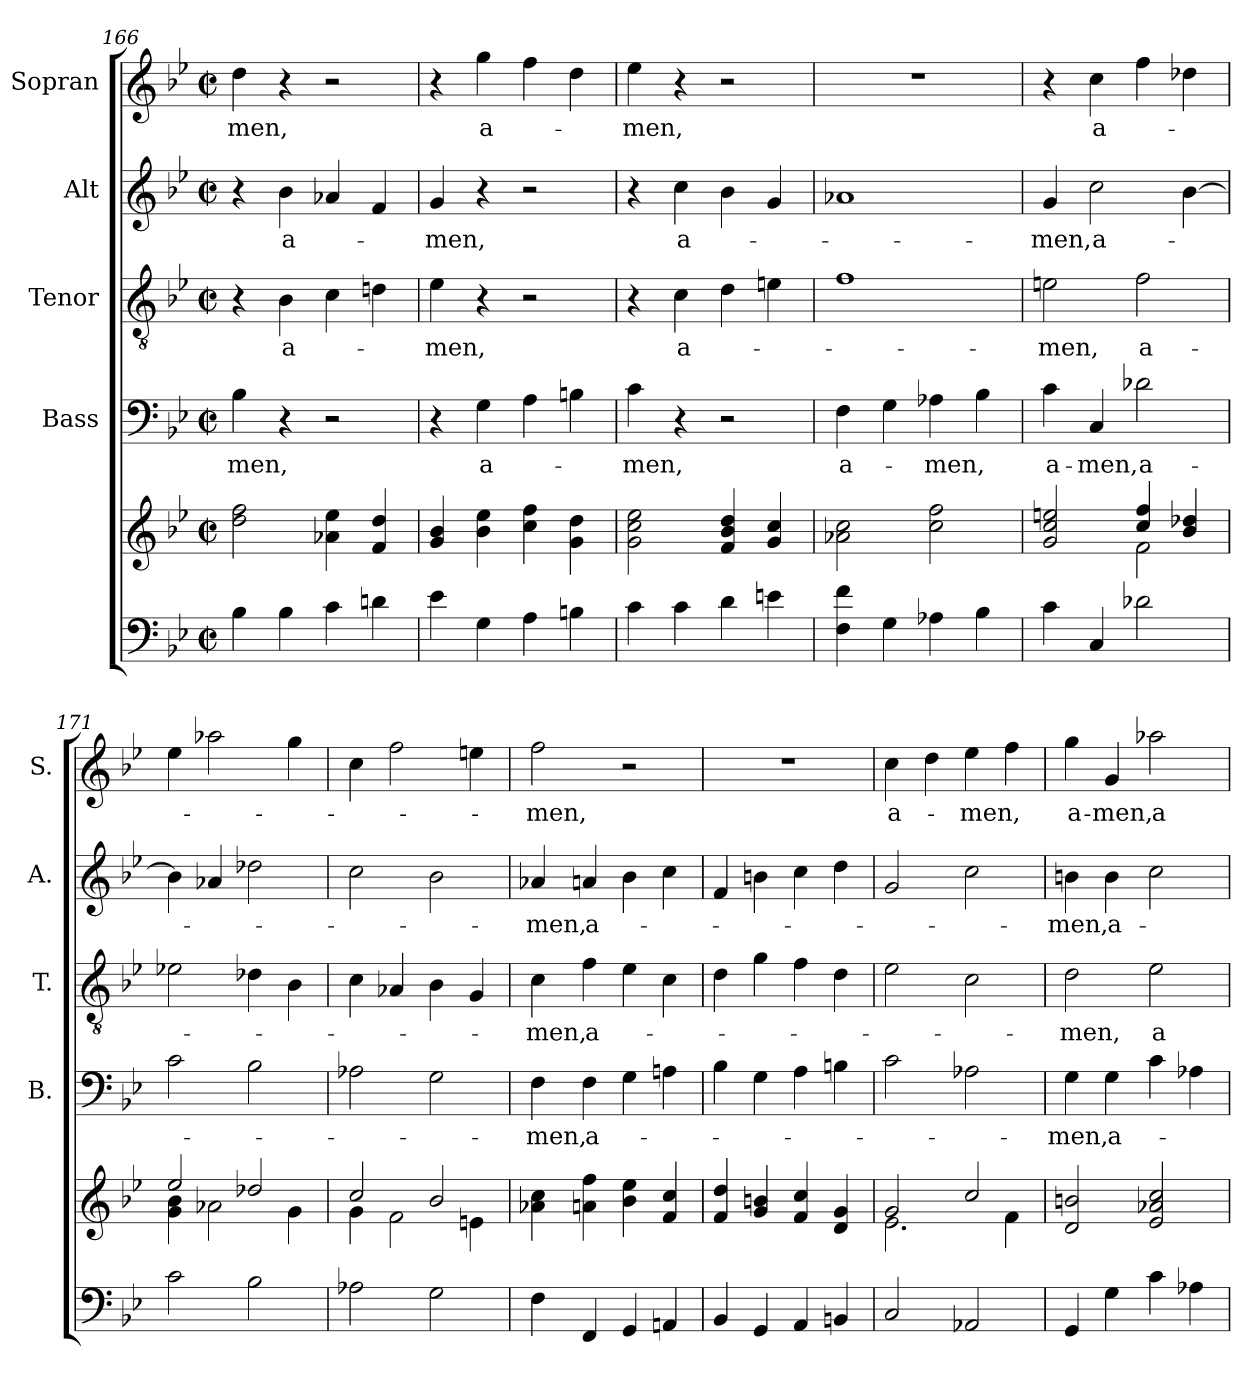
**kern	**kern	**kern	**text	**kern	**text	**kern	**text	**kern	**text
*part5	*part5	*part4	*part4	*part3	*part3	*part2	*part2	*part1	*part1
*staff6	*staff5	*staff4	*staff4	*staff3	*staff3	*staff2	*staff2	*staff1	*staff1
*	*	*I"Bass	*	*I"Tenor	*	*I"Alt	*	*I"Sopran	*
*	*	*I'B.	*	*I'T.	*	*I'A.	*	*I'S.	*
*clefF4	*clefG2	*clefF4	*	*clefGv2	*	*clefG2	*	*clefG2	*
*k[b-e-]	*k[b-e-]	*k[b-e-]	*	*k[b-e-]	*	*k[b-e-]	*	*k[b-e-]	*
*B-:	*B-:	*B-:	*	*B-:	*	*B-:	*	*B-:	*
*M2/2	*M2/2	*M2/2	*	*M2/2	*	*M2/2	*	*M2/2	*
*met(c|)	*met(c|)	*met(c|)	*	*met(c|)	*	*met(c|)	*	*met(c|)	*
=166	=166	=166	=166	=166	=166	=166	=166	=166	=166
!	!	!	!LO:LY:b	!	!	!	!	!	!LO:LY:b
4B-\	2dd\ 2ff\	4B-\	-men,	4r	.	4r	.	4dd\	-men,
!	!	!	!	!	!LO:LY:b	!	!LO:LY:b	!	!
4B-\	.	4r	.	4B-\	a-	4b-\	a-	4r	.
4c\	4a-X\ 4ee-\	2r	.	4c\	.	4a-X/	.	2r	.
4dn\	4f/ 4dd/	.	.	4dn\	.	4f/	.	.	.
!!LO:LB:g=z
=167	=167	=167	=167	=167	=167	=167	=167	=167	=167
!	!	!	!	!	!LO:LY:b	!	!LO:LY:b	!	!
4e-\	4g/ 4b-/	4r	.	4e-\	-men,	4g/	-men,	4r	.
!	!	!	!LO:LY:b	!	!	!	!	!	!LO:LY:b
4G\	4b-\ 4ee-\	4G\	a-	4r	.	4r	.	4gg\	a-
4A\	4cc\ 4ff\	4A\	.	2r	.	2r	.	4ff\	.
4Bn\	4g\ 4dd\	4Bn\	.	.	.	.	.	4dd\	.
=168	=168	=168	=168	=168	=168	=168	=168	=168	=168
!	!	!	!LO:LY:b	!	!	!	!	!	!LO:LY:b
4c\	2g\ 2cc\ 2ee-\	4c\	-men,	4r	.	4r	.	4ee-\	-men,
!	!	!	!	!	!LO:LY:b	!	!LO:LY:b	!	!
4c\	.	4r	.	4c\	a-	4cc\	a-	4r	.
4d\	4f/ 4b-/ 4dd/	2r	.	4d\	.	4b-\	.	2r	.
4en\	4g/ 4cc/	.	.	4en\	.	4g/	.	.	.
=169	=169	=169	=169	=169	=169	=169	=169	=169	=169
!	!	!	!LO:LY:b	!	!	!	!	!	!
4F\ 4f\	2a-X\ 2cc\	4F\	a-	1f	.	1a-X	.	1r	.
4G\	.	4G\	.	.	.	.	.	.	.
!	!	!	!LO:LY:b	!	!	!	!	!	!
4A-X\	2cc\ 2ff\	4A-X\	-men,	.	.	.	.	.	.
4B-\	.	4B-\	.	.	.	.	.	.	.
=170	=170	=170	=170	=170	=170	=170	=170	=170	=170
*	*^	*	*	*	*	*	*	*	*
!	!	!	!	!LO:LY:b	!	!LO:LY:b	!	!LO:LY:b	!	!
4c\	2g/ 2cc/ 2een/	2ryy	4c\	a-	2en\	-men,	4g/	-men,	4r	.
!	!	!	!	!LO:LY:b	!	!	!	!LO:LY:b	!	!LO:LY:b
4C/	.	.	4C/	-men,	.	.	2cc\	a-	4cc\	a-
!	!	!	!	!LO:LY:b	!	!LO:LY:b	!	!	!	!
2d-X\	4cc/ 4ff/	2f\	2d-X\	a-	2f\	a-	.	.	4ff\	.
.	4b-/ 4dd-X/	.	.	.	.	.	[4b-\	.	4dd-X\	.
=171	=171	=171	=171	=171	=171	=171	=171	=171	=171	=171
2c\	2ee-/	4g\ 4b-\	2c\	.	2e-X\	.	4b-\]	.	4ee-\	.
.	.	2a-X\	.	.	.	.	4a-X/	.	2aa-X\	.
2B-\	2dd-X/	.	2B-\	.	4d-X\	.	2dd-X\	.	.	.
.	.	4g\	.	.	4B-\	.	.	.	4gg\	.
=172	=172	=172	=172	=172	=172	=172	=172	=172	=172	=172
2A-X\	2cc/	4g\	2A-X\	.	4c\	.	2cc\	.	4cc\	.
.	.	2f\	.	.	4A-X/	.	.	.	2ff\	.
2G\	2b-/	.	2G\	.	4B-\	.	2b-\	.	.	.
.	.	4en\	.	.	4G/	.	.	.	4een\	.
!!LO:PB:g=z
=173	=173	=173	=173	=173	=173	=173	=173	=173	=173	=173
!	!	!	!	!LO:LY:b	!	!LO:LY:b	!	!LO:LY:b	!	!LO:LY:b
*	*v	*v	*	*	*	*	*	*	*	*
4F\	4a-X\ 4cc\	4F\	-men,	4c\	-men,	4a-X/	-men,	2ff\	-men,
!	!	!	!LO:LY:b	!	!LO:LY:b	!	!LO:LY:b	!	!
4FF/	4an\ 4ff\	4F\	a-	4f\	a-	4an/	a-	.	.
4GG/	4b-\ 4ee-\	4G\	.	4e-\	.	4b-\	.	2r	.
4AAn/	4f/ 4cc/	4An\	.	4c\	.	4cc\	.	.	.
=174	=174	=174	=174	=174	=174	=174	=174	=174	=174
4BB-/	4f/ 4dd/	4B-\	.	4d\	.	4f/	.	1r	.
4GG/	4g/ 4bn/	4G\	.	4g\	.	4bn\	.	.	.
4AA/	4f/ 4cc/	4A\	.	4f\	.	4cc\	.	.	.
4BBn/	4d/ 4g/	4Bn\	.	4d\	.	4dd\	.	.	.
=175	=175	=175	=175	=175	=175	=175	=175	=175	=175
*	*^	*	*	*	*	*	*	*	*
!	!	!	!	!	!	!	!	!	!	!LO:LY:b
2C/	2g/	2.e-\	2c\	.	2e-\	.	2g/	.	4cc\	a-
.	.	.	.	.	.	.	.	.	4dd\	.
!	!	!	!	!	!	!	!	!	!	!LO:LY:b
2AA-X/	2cc/	.	2A-X\	.	2c\	.	2cc\	.	4ee-\	-men,
.	.	4f\	.	.	.	.	.	.	4ff\	.
=176	=176	=176	=176	=176	=176	=176	=176	=176	=176	=176
!	!	!	!	!LO:LY:b	!	!LO:LY:b	!	!LO:LY:b	!	!LO:LY:b
*	*v	*v	*	*	*	*	*	*	*	*
4GG/	2d/ 2bn/	4G\	-men,	2d\	-men,	4bn\	-men,	4gg\	a-
!	!	!	!LO:LY:b	!	!	!	!LO:LY:b	!	!LO:LY:b
4G\	.	4G\	a-	.	.	4b\	a-	4g/	-men,
!	!	!	!	!	!LO:LY:b	!	!	!	!LO:LY:b
4c\	2e-/ 2a-X/ 2cc/	4c\	.	2e-\	a-	2cc\	.	2aa-X\	a-
4A-X\	.	4A-X\	.	.	.	.	.	.	.
=	=	=	=	=	=	=	=	=	=
*-	*-	*-	*-	*-	*-	*-	*-	*-	*-
